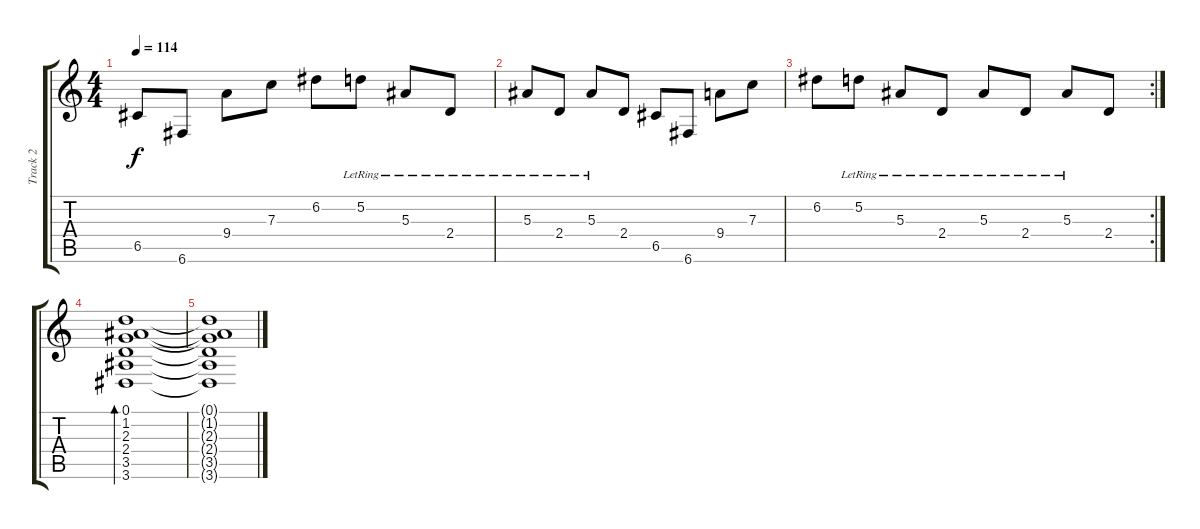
\track ("Track 2" "Track 2") {instrument electricguitarjazz}
\staff {score tabs}
\tuning (D4 A3 F3 C3 G2 C2) {hide}
\ts (4 4)
\tempo 114
\clef g2
\ks c
6.5.8{dy f} 6.6.8 9.4.8 7.3.8 6.2.8 5.2{lr}.8 5.3{lr}.8 2.4{lr}.8 |
5.3{lr}.8 2.4{lr}.8 5.3{lr}.8 2.4.8 6.5.8 6.6.8 9.4.8 7.3.8 |
\rc 2
6.2.8 5.2{lr}.8 5.3{lr}.8 2.4{lr}.8 5.3{lr}.8 2.4{lr}.8 5.3{lr}.8 2.4.8 |
(0.1 1.2 2.3 2.4 3.5 3.6).1{bd 480} |
(0.1{t} 1.2{t} 2.3{t} 2.4{t} 3.5{t} 3.6{t}).1
